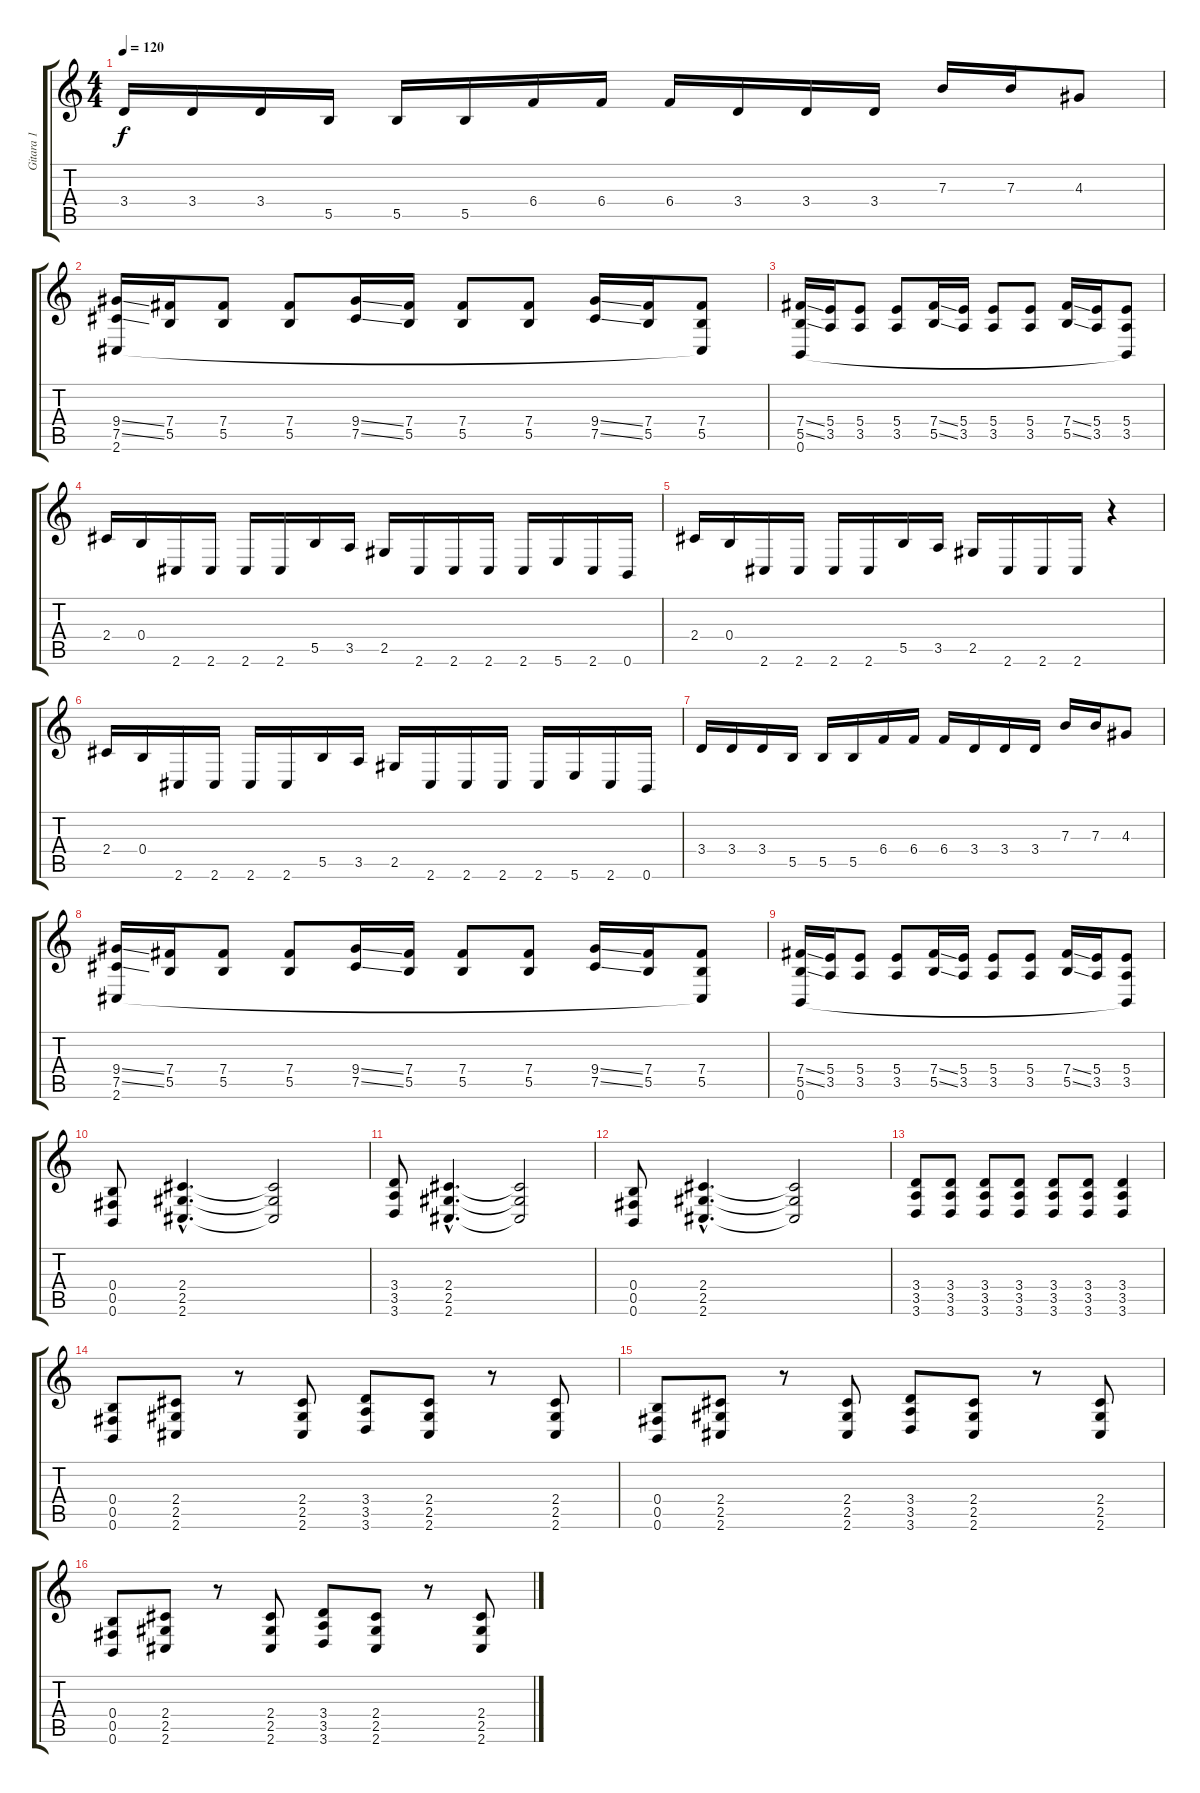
\track ("Gitara 1" "Gitara 1") {instrument overdrivenguitar}
\staff {score tabs}
\tuning (Db4 Ab3 E3 B2 Gb2 B1) {hide}
\ts (4 4)
\tempo 120
\clef g2
\ks c
3.4.16{dy f} 3.4.16 3.4.16 5.5.16 5.5.16 5.5.16 6.4.16 6.4.16 6.4.16 3.4.16 3.4.16 3.4.16 7.3.16 7.3.16 4.3.8 |
(9.4{ss} 7.5{ss} 2.6).16 (7.4 5.5).16 (7.4 5.5).8 (7.4 5.5).8 (9.4{ss} 7.5{ss}).16 (7.4 5.5).16 (7.4 5.5).8 (7.4 5.5).8 (9.4{ss} 7.5{ss}).16 (7.4 5.5).16 (7.4 5.5 2.6{t}).8 |
(7.4{ss} 5.5{ss} 0.6).16 (5.4 3.5).16 (5.4 3.5).8 (5.4 3.5).8 (7.4{ss} 5.5{ss}).16 (5.4 3.5).16 (5.4 3.5).8 (5.4 3.5).8 (7.4{ss} 5.5{ss}).16 (5.4 3.5).16 (5.4 3.5 0.6{t}).8 |
2.4.16 0.4.16 2.6.16 2.6.16 2.6.16 2.6.16 5.5.16 3.5.16 2.5.16 2.6.16 2.6.16 2.6.16 2.6.16 5.6.16 2.6.16 0.6.16 |
2.4.16 0.4.16 2.6.16 2.6.16 2.6.16 2.6.16 5.5.16 3.5.16 2.5.16 2.6.16 2.6.16 2.6.16 r.4 |
2.4.16 0.4.16 2.6.16 2.6.16 2.6.16 2.6.16 5.5.16 3.5.16 2.5.16 2.6.16 2.6.16 2.6.16 2.6.16 5.6.16 2.6.16 0.6.16 |
3.4.16 3.4.16 3.4.16 5.5.16 5.5.16 5.5.16 6.4.16 6.4.16 6.4.16 3.4.16 3.4.16 3.4.16 7.3.16 7.3.16 4.3.8 |
(9.4{ss} 7.5{ss} 2.6).16 (7.4 5.5).16 (7.4 5.5).8 (7.4 5.5).8 (9.4{ss} 7.5{ss}).16 (7.4 5.5).16 (7.4 5.5).8 (7.4 5.5).8 (9.4{ss} 7.5{ss}).16 (7.4 5.5).16 (7.4 5.5 2.6{t}).8 |
(7.4{ss} 5.5{ss} 0.6).16 (5.4 3.5).16 (5.4 3.5).8 (5.4 3.5).8 (7.4{ss} 5.5{ss}).16 (5.4 3.5).16 (5.4 3.5).8 (5.4 3.5).8 (7.4{ss} 5.5{ss}).16 (5.4 3.5).16 (5.4 3.5 0.6{t}).8 |
(0.4 0.5 0.6).8 (2.4{hac} 2.5{hac} 2.6{hac}).4{d} (2.4{t} 2.5{t} 2.6{t}).2 |
(3.4 3.5 3.6).8 (2.4{hac} 2.5{hac} 2.6{hac}).4{d} (2.4{t} 2.5{t} 2.6{t}).2 |
(0.4 0.5 0.6).8 (2.4{hac} 2.5{hac} 2.6{hac}).4{d} (2.4{t} 2.5{t} 2.6{t}).2 |
(3.4 3.5 3.6).8 (3.4 3.5 3.6).8 (3.4 3.5 3.6).8 (3.4 3.5 3.6).8 (3.4 3.5 3.6).8 (3.4 3.5 3.6).8 (3.4 3.5 3.6).4 |
(0.4 0.5 0.6).8 (2.4 2.5 2.6).8 r.8 (2.4 2.5 2.6).8 (3.4 3.5 3.6).8 (2.4 2.5 2.6).8 r.8 (2.4 2.5 2.6).8 |
(0.4 0.5 0.6).8 (2.4 2.5 2.6).8 r.8 (2.4 2.5 2.6).8 (3.4 3.5 3.6).8 (2.4 2.5 2.6).8 r.8 (2.4 2.5 2.6).8 |
(0.4 0.5 0.6).8 (2.4 2.5 2.6).8 r.8 (2.4 2.5 2.6).8 (3.4 3.5 3.6).8 (2.4 2.5 2.6).8 r.8 (2.4 2.5 2.6).8
